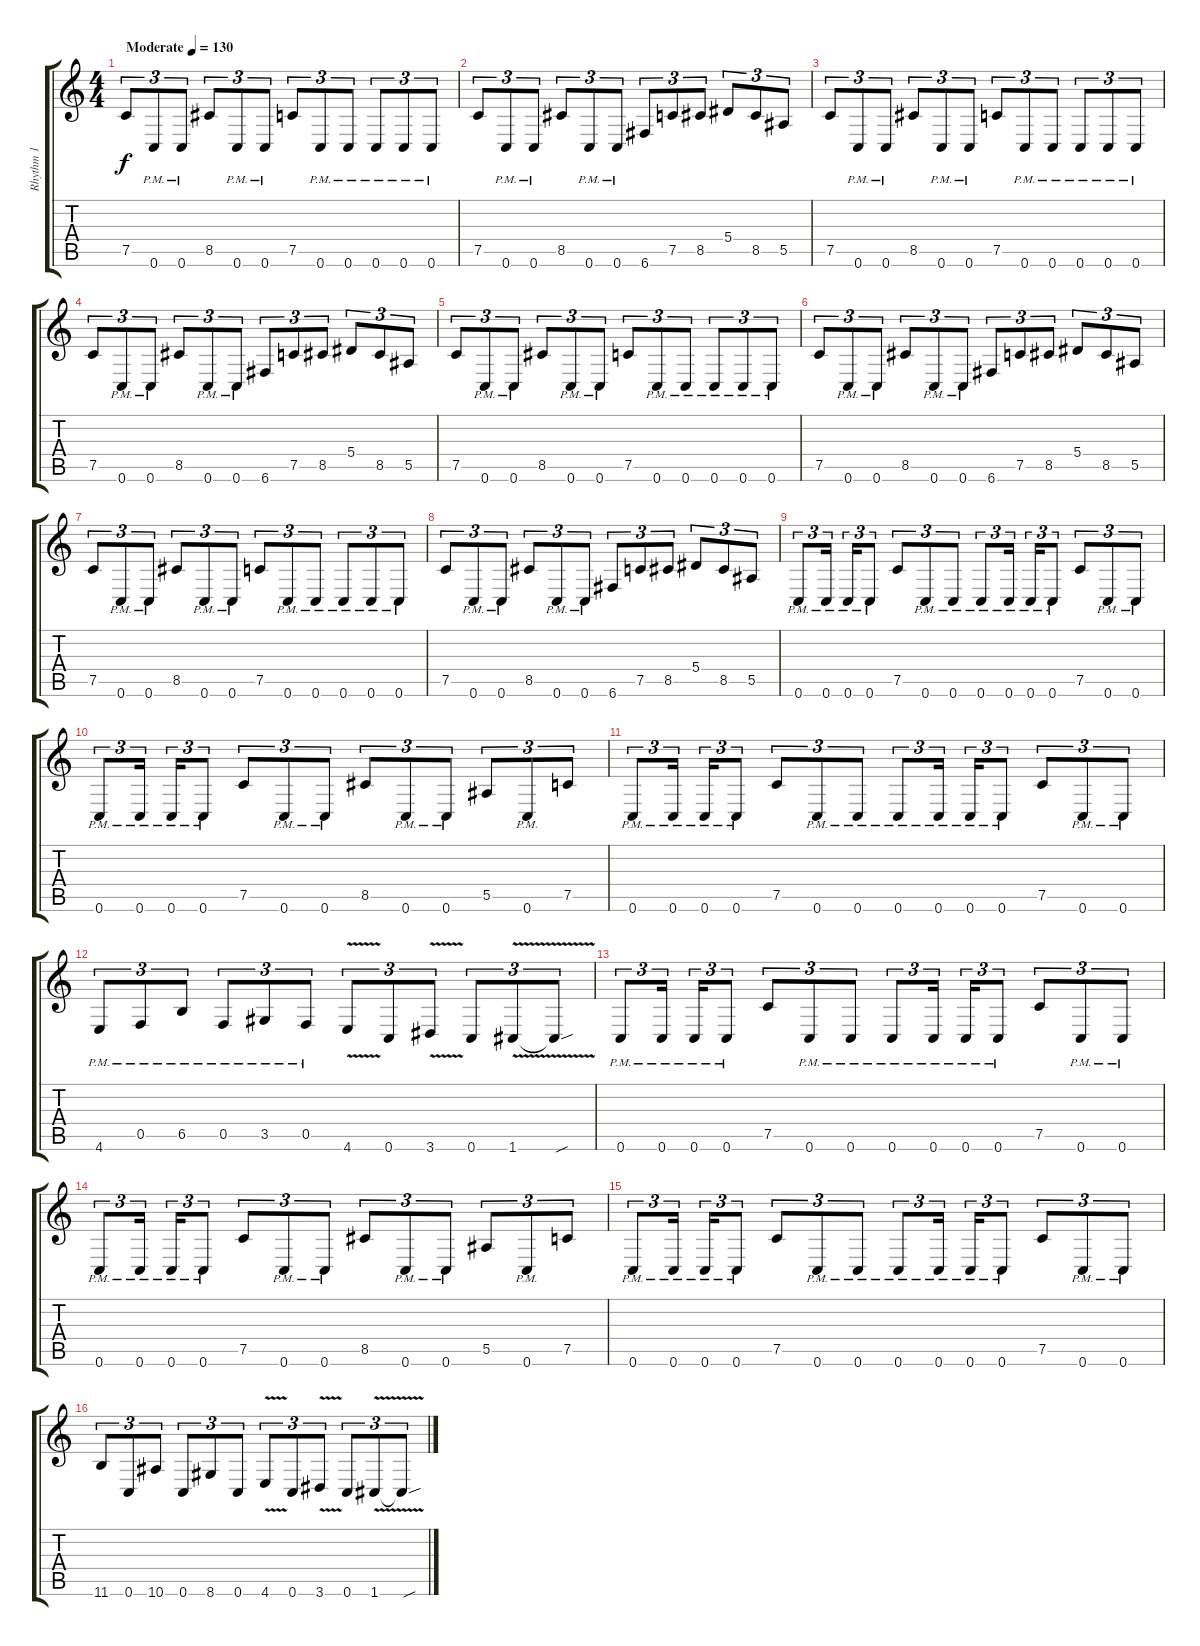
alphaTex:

\track ("Rhythm 1" "Rhythm 1") {instrument distortionguitar}
\staff {score tabs}
\tuning (C4 G3 Eb3 Bb2 F2 C2) {hide}
\ts (4 4)
\tempo (130 "Moderate")
\clef g2
\ks c
7.5.8{tu (3 2) dy f instrument distortionguitar} 0.6{pm}.8{tu (3 2)} 0.6{pm}.8{tu (3 2)} 8.5.8{tu (3 2)} 0.6{pm}.8{tu (3 2)} 0.6{pm}.8{tu (3 2)} 7.5.8{tu (3 2)} 0.6{pm}.8{tu (3 2)} 0.6{pm}.8{tu (3 2)} 0.6{pm}.8{tu (3 2)} 0.6{pm}.8{tu (3 2)} 0.6{pm}.8{tu (3 2)} |
7.5.8{tu (3 2)} 0.6{pm}.8{tu (3 2)} 0.6{pm}.8{tu (3 2)} 8.5.8{tu (3 2)} 0.6{pm}.8{tu (3 2)} 0.6{pm}.8{tu (3 2)} 6.6.8{tu (3 2)} 7.5.8{tu (3 2)} 8.5.8{tu (3 2)} 5.4.8{tu (3 2)} 8.5.8{tu (3 2)} 5.5.8{tu (3 2)} |
7.5.8{tu (3 2)} 0.6{pm}.8{tu (3 2)} 0.6{pm}.8{tu (3 2)} 8.5.8{tu (3 2)} 0.6{pm}.8{tu (3 2)} 0.6{pm}.8{tu (3 2)} 7.5.8{tu (3 2)} 0.6{pm}.8{tu (3 2)} 0.6{pm}.8{tu (3 2)} 0.6{pm}.8{tu (3 2)} 0.6{pm}.8{tu (3 2)} 0.6{pm}.8{tu (3 2)} |
7.5.8{tu (3 2)} 0.6{pm}.8{tu (3 2)} 0.6{pm}.8{tu (3 2)} 8.5.8{tu (3 2)} 0.6{pm}.8{tu (3 2)} 0.6{pm}.8{tu (3 2)} 6.6.8{tu (3 2)} 7.5.8{tu (3 2)} 8.5.8{tu (3 2)} 5.4.8{tu (3 2)} 8.5.8{tu (3 2)} 5.5.8{tu (3 2)} |
7.5.8{tu (3 2)} 0.6{pm}.8{tu (3 2)} 0.6{pm}.8{tu (3 2)} 8.5.8{tu (3 2)} 0.6{pm}.8{tu (3 2)} 0.6{pm}.8{tu (3 2)} 7.5.8{tu (3 2)} 0.6{pm}.8{tu (3 2)} 0.6{pm}.8{tu (3 2)} 0.6{pm}.8{tu (3 2)} 0.6{pm}.8{tu (3 2)} 0.6{pm}.8{tu (3 2)} |
7.5.8{tu (3 2)} 0.6{pm}.8{tu (3 2)} 0.6{pm}.8{tu (3 2)} 8.5.8{tu (3 2)} 0.6{pm}.8{tu (3 2)} 0.6{pm}.8{tu (3 2)} 6.6.8{tu (3 2)} 7.5.8{tu (3 2)} 8.5.8{tu (3 2)} 5.4.8{tu (3 2)} 8.5.8{tu (3 2)} 5.5.8{tu (3 2)} |
7.5.8{tu (3 2)} 0.6{pm}.8{tu (3 2)} 0.6{pm}.8{tu (3 2)} 8.5.8{tu (3 2)} 0.6{pm}.8{tu (3 2)} 0.6{pm}.8{tu (3 2)} 7.5.8{tu (3 2)} 0.6{pm}.8{tu (3 2)} 0.6{pm}.8{tu (3 2)} 0.6{pm}.8{tu (3 2)} 0.6{pm}.8{tu (3 2)} 0.6{pm}.8{tu (3 2)} |
7.5.8{tu (3 2)} 0.6{pm}.8{tu (3 2)} 0.6{pm}.8{tu (3 2)} 8.5.8{tu (3 2)} 0.6{pm}.8{tu (3 2)} 0.6{pm}.8{tu (3 2)} 6.6.8{tu (3 2)} 7.5.8{tu (3 2)} 8.5.8{tu (3 2)} 5.4.8{tu (3 2)} 8.5.8{tu (3 2)} 5.5.8{tu (3 2)} |
0.6{pm}.8{tu (3 2)} 0.6{pm}.16{tu (3 2) beam splitsecondary} 0.6{pm}.16{tu (3 2)} 0.6{pm}.8{tu (3 2)} 7.5.8{tu (3 2)} 0.6{pm}.8{tu (3 2)} 0.6{pm}.8{tu (3 2)} 0.6{pm}.8{tu (3 2)} 0.6{pm}.16{tu (3 2) beam splitsecondary} 0.6{pm}.16{tu (3 2)} 0.6{pm}.8{tu (3 2)} 7.5.8{tu (3 2)} 0.6{pm}.8{tu (3 2)} 0.6{pm}.8{tu (3 2)} |
0.6{pm}.8{tu (3 2)} 0.6{pm}.16{tu (3 2) beam splitsecondary} 0.6{pm}.16{tu (3 2)} 0.6{pm}.8{tu (3 2)} 7.5.8{tu (3 2)} 0.6{pm}.8{tu (3 2)} 0.6{pm}.8{tu (3 2)} 8.5.8{tu (3 2)} 0.6{pm}.8{tu (3 2)} 0.6{pm}.8{tu (3 2)} 5.5.8{tu (3 2)} 0.6{pm}.8{tu (3 2)} 7.5.8{tu (3 2)} |
0.6{pm}.8{tu (3 2)} 0.6{pm}.16{tu (3 2) beam splitsecondary} 0.6{pm}.16{tu (3 2)} 0.6{pm}.8{tu (3 2)} 7.5.8{tu (3 2)} 0.6{pm}.8{tu (3 2)} 0.6{pm}.8{tu (3 2)} 0.6{pm}.8{tu (3 2)} 0.6{pm}.16{tu (3 2) beam splitsecondary} 0.6{pm}.16{tu (3 2)} 0.6{pm}.8{tu (3 2)} 7.5.8{tu (3 2)} 0.6{pm}.8{tu (3 2)} 0.6{pm}.8{tu (3 2)} |
4.6{pm}.8{tu (3 2)} 0.5{pm}.8{tu (3 2)} 6.5{pm}.8{tu (3 2)} 0.5{pm}.8{tu (3 2)} 3.5{pm}.8{tu (3 2)} 0.5{pm}.8{tu (3 2)} 4.6{v}.8{tu (3 2)} 0.6.8{tu (3 2)} 3.6{v}.8{tu (3 2)} 0.6.8{tu (3 2)} 1.6{v}.8{tu (3 2)} 1.6{sou t}.8{tu (3 2)} |
0.6{pm}.8{tu (3 2)} 0.6{pm}.16{tu (3 2) beam splitsecondary} 0.6{pm}.16{tu (3 2)} 0.6{pm}.8{tu (3 2)} 7.5.8{tu (3 2)} 0.6{pm}.8{tu (3 2)} 0.6{pm}.8{tu (3 2)} 0.6{pm}.8{tu (3 2)} 0.6{pm}.16{tu (3 2) beam splitsecondary} 0.6{pm}.16{tu (3 2)} 0.6{pm}.8{tu (3 2)} 7.5.8{tu (3 2)} 0.6{pm}.8{tu (3 2)} 0.6{pm}.8{tu (3 2)} |
0.6{pm}.8{tu (3 2)} 0.6{pm}.16{tu (3 2) beam splitsecondary} 0.6{pm}.16{tu (3 2)} 0.6{pm}.8{tu (3 2)} 7.5.8{tu (3 2)} 0.6{pm}.8{tu (3 2)} 0.6{pm}.8{tu (3 2)} 8.5.8{tu (3 2)} 0.6{pm}.8{tu (3 2)} 0.6{pm}.8{tu (3 2)} 5.5.8{tu (3 2)} 0.6{pm}.8{tu (3 2)} 7.5.8{tu (3 2)} |
0.6{pm}.8{tu (3 2)} 0.6{pm}.16{tu (3 2) beam splitsecondary} 0.6{pm}.16{tu (3 2)} 0.6{pm}.8{tu (3 2)} 7.5.8{tu (3 2)} 0.6{pm}.8{tu (3 2)} 0.6{pm}.8{tu (3 2)} 0.6{pm}.8{tu (3 2)} 0.6{pm}.16{tu (3 2) beam splitsecondary} 0.6{pm}.16{tu (3 2)} 0.6{pm}.8{tu (3 2)} 7.5.8{tu (3 2)} 0.6{pm}.8{tu (3 2)} 0.6{pm}.8{tu (3 2)} |
11.6.8{tu (3 2)} 0.6.8{tu (3 2)} 10.6.8{tu (3 2)} 0.6.8{tu (3 2)} 8.6.8{tu (3 2)} 0.6.8{tu (3 2)} 4.6{v}.8{tu (3 2)} 0.6.8{tu (3 2)} 3.6{v}.8{tu (3 2)} 0.6.8{tu (3 2)} 1.6{v}.8{tu (3 2)} 1.6{sou t}.8{tu (3 2)}
